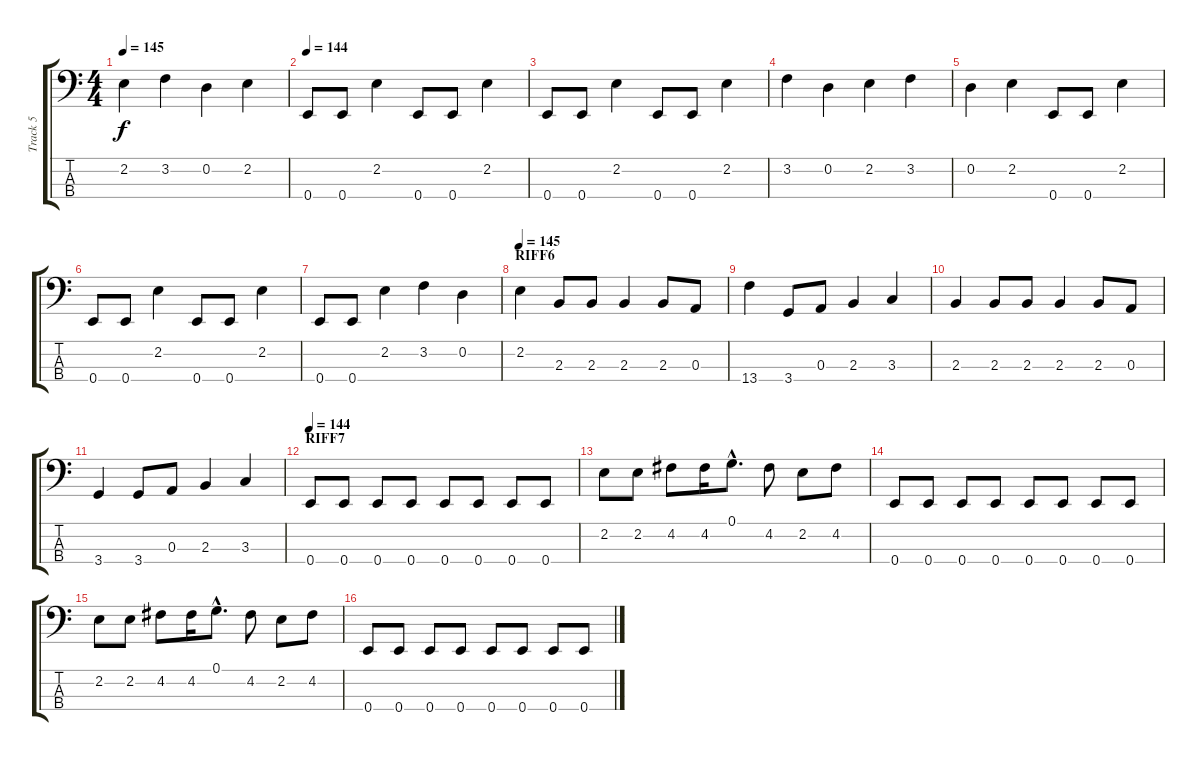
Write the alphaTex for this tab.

\track ("Track 5" "Track 5") {instrument electricbasspick}
\staff {score tabs}
\tuning (G2 D2 A1 E1) {hide}
\ts (4 4)
\tempo 145
\clef f4
\ks c
2.2.4{dy f} 3.2.4 0.2.4 2.2.4 |
\tempo 144
0.4.8 0.4.8 2.2.4 0.4.8 0.4.8 2.2.4 |
0.4.8 0.4.8 2.2.4 0.4.8 0.4.8 2.2.4 |
3.2.4 0.2.4 2.2.4 3.2.4 |
0.2.4 2.2.4 0.4.8 0.4.8 2.2.4 |
0.4.8 0.4.8 2.2.4 0.4.8 0.4.8 2.2.4 |
0.4.8 0.4.8 2.2.4 3.2.4 0.2.4 |
\section ("" "RIFF6")
\tempo 145
2.2.4 2.3.8 2.3.8 2.3.4 2.3.8 0.3.8 |
13.4.4 3.4.8 0.3.8 2.3.4 3.3.4 |
2.3.4 2.3.8 2.3.8 2.3.4 2.3.8 0.3.8 |
3.4.4 3.4.8 0.3.8 2.3.4 3.3.4 |
\section ("" "RIFF7")
\tempo 144
0.4.8 0.4.8 0.4.8 0.4.8 0.4.8 0.4.8 0.4.8 0.4.8 |
2.2.8 2.2.8 4.2.8 4.2.16 0.1{hac}.8{d} 4.2.8 2.2.8 4.2.8 |
0.4.8 0.4.8 0.4.8 0.4.8 0.4.8 0.4.8 0.4.8 0.4.8 |
2.2.8 2.2.8 4.2.8 4.2.16 0.1{hac}.8{d} 4.2.8 2.2.8 4.2.8 |
0.4.8 0.4.8 0.4.8 0.4.8 0.4.8 0.4.8 0.4.8 0.4.8
